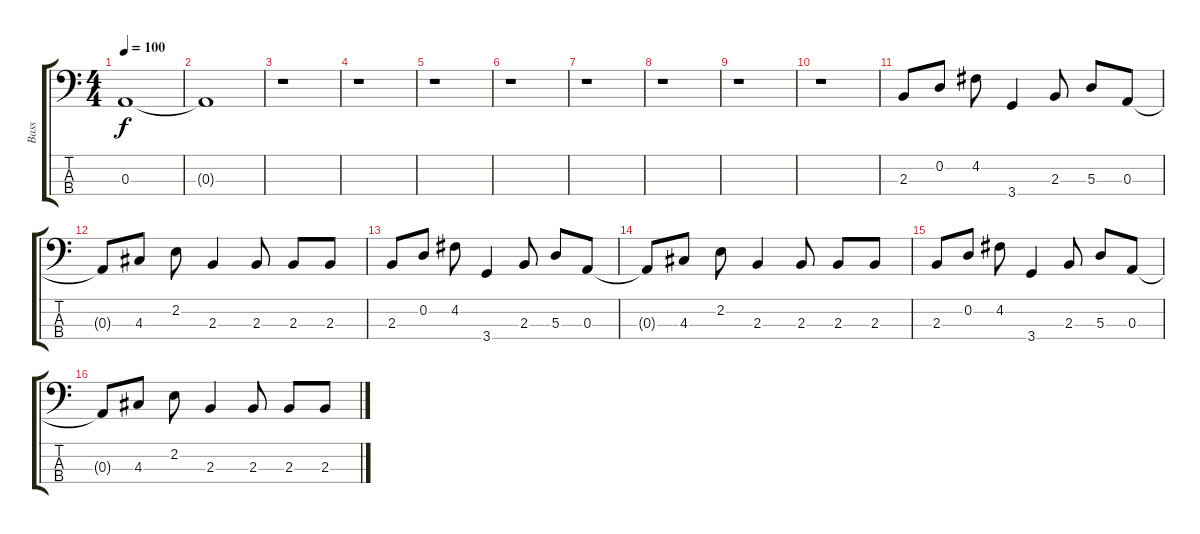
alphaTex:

\track ("Bass" "Bass") {instrument slapbass1}
\staff {score tabs}
\tuning (G2 D2 A1 E1) {hide}
\ts (4 4)
\tempo 100
\clef f4
\ks c
0.3{t}.1{dy f} |
0.3{t}.1 |
r.1 |
r.1 |
r.1 |
r.1 |
r.1 |
r.1 |
r.1 |
r.1 |
2.3.8 0.2.8 4.2.8 3.4.4 2.3.8 5.3.8 0.3.8 |
0.3{t}.8 4.3.8 2.2.8 2.3.4 2.3.8 2.3.8 2.3.8 |
2.3.8 0.2.8 4.2.8 3.4.4 2.3.8 5.3.8 0.3.8 |
0.3{t}.8 4.3.8 2.2.8 2.3.4 2.3.8 2.3.8 2.3.8 |
2.3.8 0.2.8 4.2.8 3.4.4 2.3.8 5.3.8 0.3.8 |
0.3{t}.8 4.3.8 2.2.8 2.3.4 2.3.8 2.3.8 2.3.8
